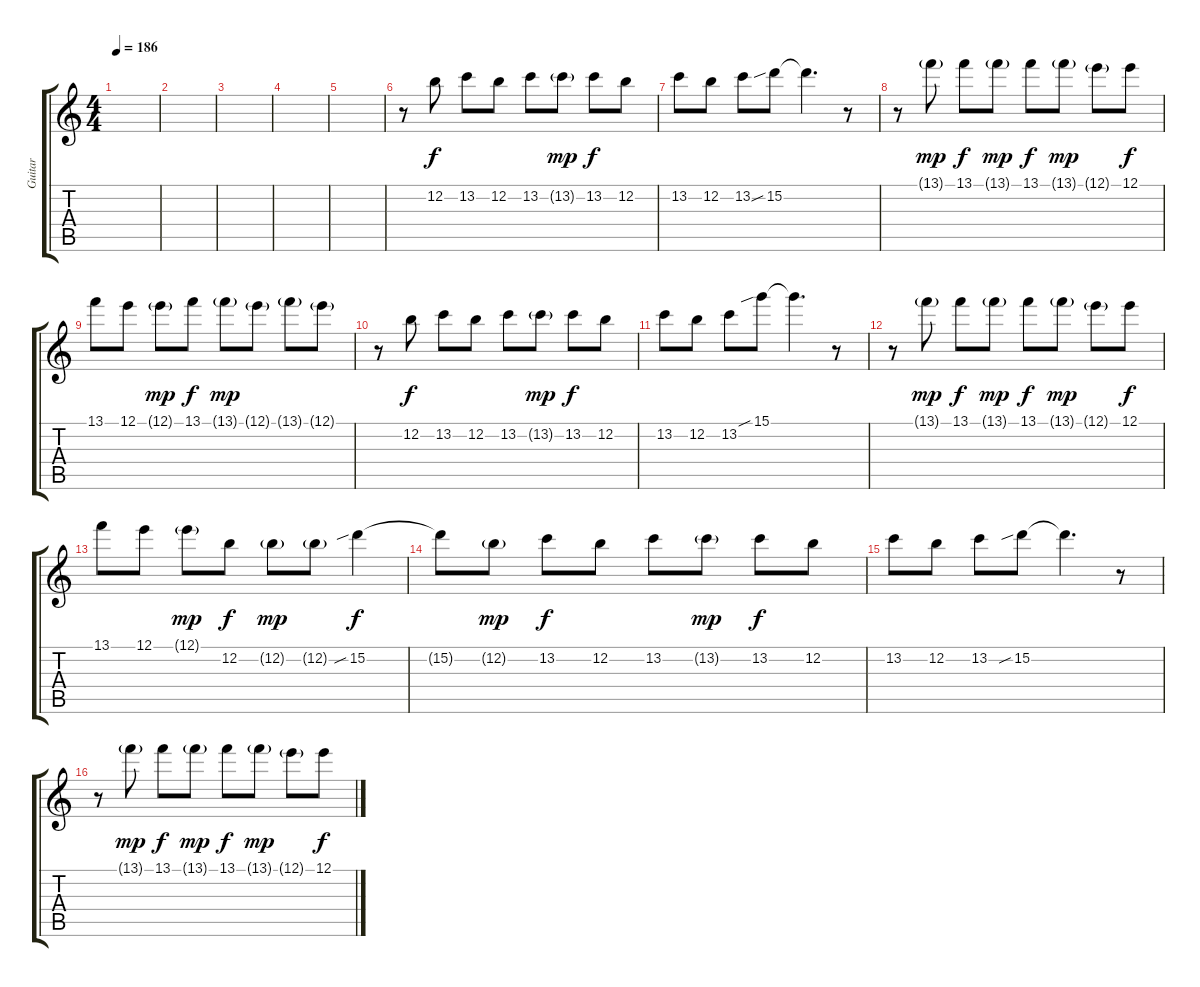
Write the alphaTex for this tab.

\track ("Guitar" "Guitar") {instrument distortionguitar}
\staff {score tabs}
\tuning (E4 B3 G3 D3 A2 E2) {hide}
\ts (4 4)
\tempo 186
\clef g2
\ks c
|
|
|
|
|
r.8 12.2.8 13.2.8 12.2.8 13.2.8 13.2{g}.8{dy mp} 13.2.8{dy f} 12.2.8 |
13.2.8 12.2.8 13.2.8 15.2{sib}.8 15.2{t}.4{d} r.8 |
r.8 13.1{g}.8{dy mp} 13.1.8{dy f} 13.1{g}.8{dy mp} 13.1.8{dy f} 13.1{g}.8{dy mp} 12.1{g}.8 12.1.8{dy f} |
13.1.8 12.1.8 12.1{g}.8{dy mp} 13.1.8{dy f} 13.1{g}.8{dy mp} 12.1{g}.8 13.1{g}.8 12.1{g}.8 |
r.8 12.2.8{dy f} 13.2.8 12.2.8 13.2.8 13.2{g}.8{dy mp} 13.2.8{dy f} 12.2.8 |
13.2.8 12.2.8 13.2.8 15.1{sib}.8 15.1{t}.4{d} r.8 |
r.8 13.1{g}.8{dy mp} 13.1.8{dy f} 13.1{g}.8{dy mp} 13.1.8{dy f} 13.1{g}.8{dy mp} 12.1{g}.8 12.1.8{dy f} |
13.1.8 12.1.8 12.1{g}.8{dy mp} 12.2.8{dy f} 12.2{g}.8{dy mp} 12.2{g}.8 15.2{sib}.4{dy f} |
15.2{t}.8 12.2{g}.8{dy mp} 13.2.8{dy f} 12.2.8 13.2.8 13.2{g}.8{dy mp} 13.2.8{dy f} 12.2.8 |
13.2.8 12.2.8 13.2.8 15.2{sib}.8 15.2{t}.4{d} r.8 |
r.8 13.1{g}.8{dy mp} 13.1.8{dy f} 13.1{g}.8{dy mp} 13.1.8{dy f} 13.1{g}.8{dy mp} 12.1{g}.8 12.1.8{dy f}
